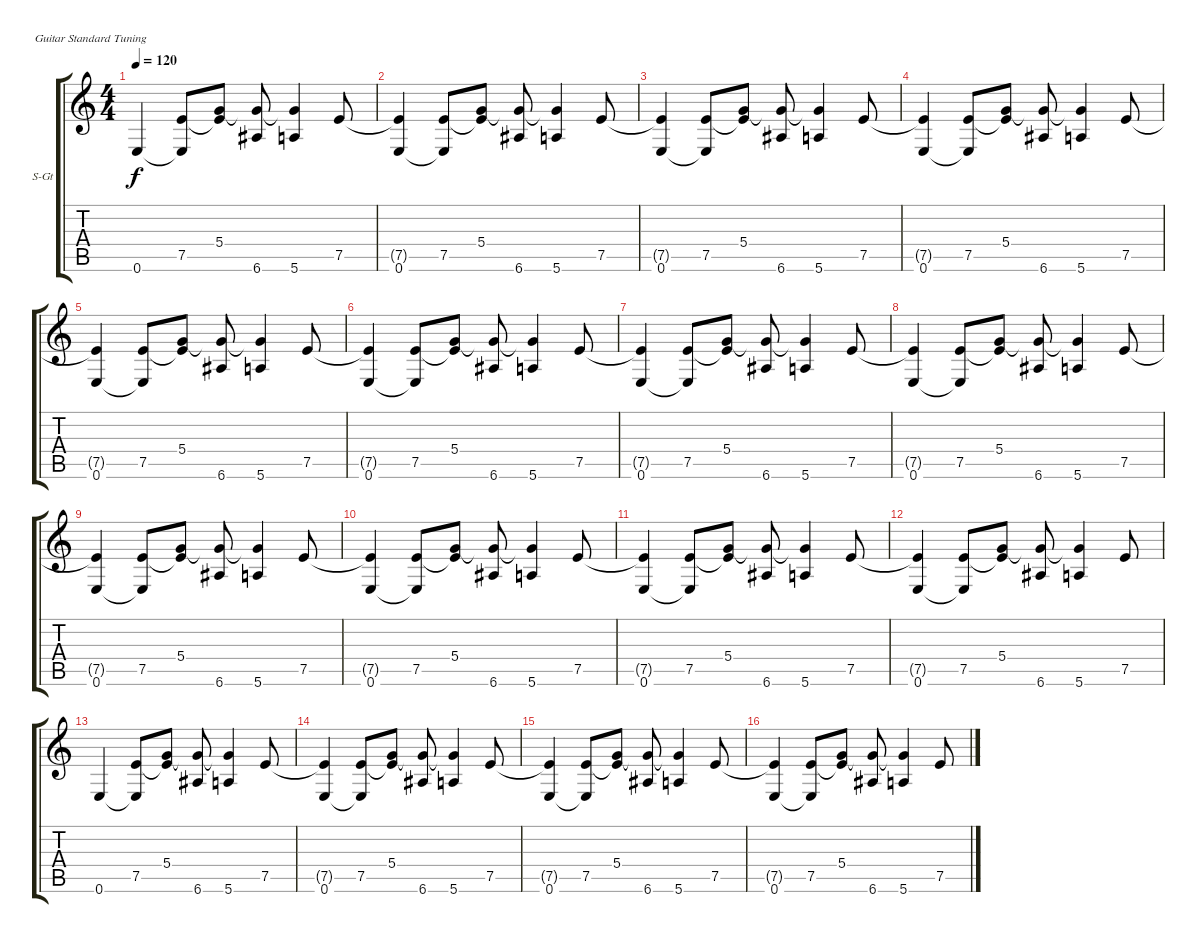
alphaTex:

\bracketExtendMode groupsimilarinstruments
\firstSystemTrackNameOrientation horizontal
\otherSystemsTrackNameOrientation horizontal
\track ("James Acoustic 2" "S-Gt") {instrument acousticguitarsteel}
\staff {score tabs}
\tuning (E4 B3 G3 D3 A2 E2)
\ts (4 4)
\tempo 120
\clef g2
\ks c
0.6.4{dy f} (7.5 0.6{t}).8 (5.4 7.5{t}).8 (5.4{t} 6.6).8 (5.4{t} 5.6).4 7.5.8 |
(7.5{t} 0.6).4 (7.5 0.6{t}).8 (5.4 7.5{t}).8 (5.4{t} 6.6).8 (5.4{t} 5.6).4 7.5.8 |
(7.5{t} 0.6).4 (7.5 0.6{t}).8 (5.4 7.5{t}).8 (5.4{t} 6.6).8 (5.4{t} 5.6).4 7.5.8 |
(7.5{t} 0.6).4 (7.5 0.6{t}).8 (5.4 7.5{t}).8 (5.4{t} 6.6).8 (5.4{t} 5.6).4 7.5.8 |
(7.5{t} 0.6).4 (7.5 0.6{t}).8 (5.4 7.5{t}).8 (5.4{t} 6.6).8 (5.4{t} 5.6).4 7.5.8 |
(7.5{t} 0.6).4 (7.5 0.6{t}).8 (5.4 7.5{t}).8 (5.4{t} 6.6).8 (5.4{t} 5.6).4 7.5.8 |
(7.5{t} 0.6).4 (7.5 0.6{t}).8 (5.4 7.5{t}).8 (5.4{t} 6.6).8 (5.4{t} 5.6).4 7.5.8 |
(7.5{t} 0.6).4 (7.5 0.6{t}).8 (5.4 7.5{t}).8 (5.4{t} 6.6).8 (5.4{t} 5.6).4 7.5.8 |
(7.5{t} 0.6).4 (7.5 0.6{t}).8 (5.4 7.5{t}).8 (5.4{t} 6.6).8 (5.4{t} 5.6).4 7.5.8 |
(7.5{t} 0.6).4 (7.5 0.6{t}).8 (5.4 7.5{t}).8 (5.4{t} 6.6).8 (5.4{t} 5.6).4 7.5.8 |
(7.5{t} 0.6).4 (7.5 0.6{t}).8 (5.4 7.5{t}).8 (5.4{t} 6.6).8 (5.4{t} 5.6).4 7.5.8 |
(7.5{t} 0.6).4 (7.5 0.6{t}).8 (5.4 7.5{t}).8 (5.4{t} 6.6).8 (5.4{t} 5.6).4 7.5.8 |
0.6.4 (7.5 0.6{t}).8 (5.4 7.5{t}).8 (5.4{t} 6.6).8 (5.4{t} 5.6).4 7.5.8 |
(7.5{t} 0.6).4 (7.5 0.6{t}).8 (5.4 7.5{t}).8 (5.4{t} 6.6).8 (5.4{t} 5.6).4 7.5.8 |
(7.5{t} 0.6).4 (7.5 0.6{t}).8 (5.4 7.5{t}).8 (5.4{t} 6.6).8 (5.4{t} 5.6).4 7.5.8 |
(7.5{t} 0.6).4 (7.5 0.6{t}).8 (5.4 7.5{t}).8 (5.4{t} 6.6).8 (5.4{t} 5.6).4 7.5.8
